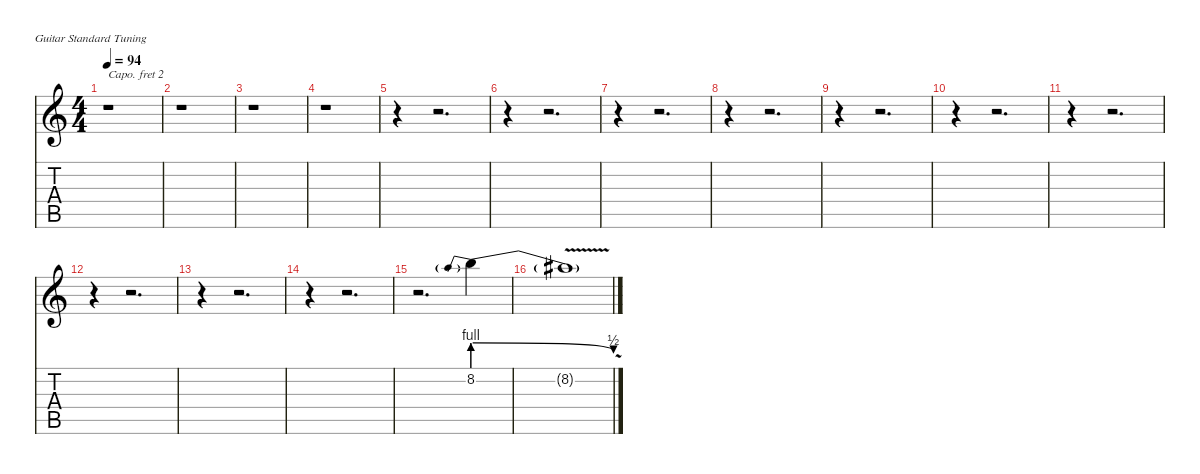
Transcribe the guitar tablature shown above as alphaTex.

\defaultSystemsLayout 4
\hideDynamics
\bracketExtendMode nobrackets
\singleTrackTrackNamePolicy hidden
\multiTrackTrackNamePolicy hidden
\otherSystemsTrackNameOrientation horizontal
\track ("Johnny Marr (Slide guitar)" "od.guit.") {instrument overdrivenguitar}
\staff {score tabs}
\capo 2
\tuning (E4 B3 G3 D3 A2 E2)
\ts (4 4)
\tempo 94
\clef g2
\ks c
r.1{dy f} |
r.1 |
r.1 |
r.1 |
r.4 r.2{d} |
r.4 r.2{d} |
r.4 r.2{d} |
r.4 r.2{d} |
r.4 r.2{d} |
r.4 r.2{d} |
r.4 r.2{d} |
r.4 r.2{d} |
r.4 r.2{d} |
r.4 r.2{d} |
r.2{d} 8.2{be (prebendrelease 0 4 60 2)}.4 |
8.2{v t}.1
